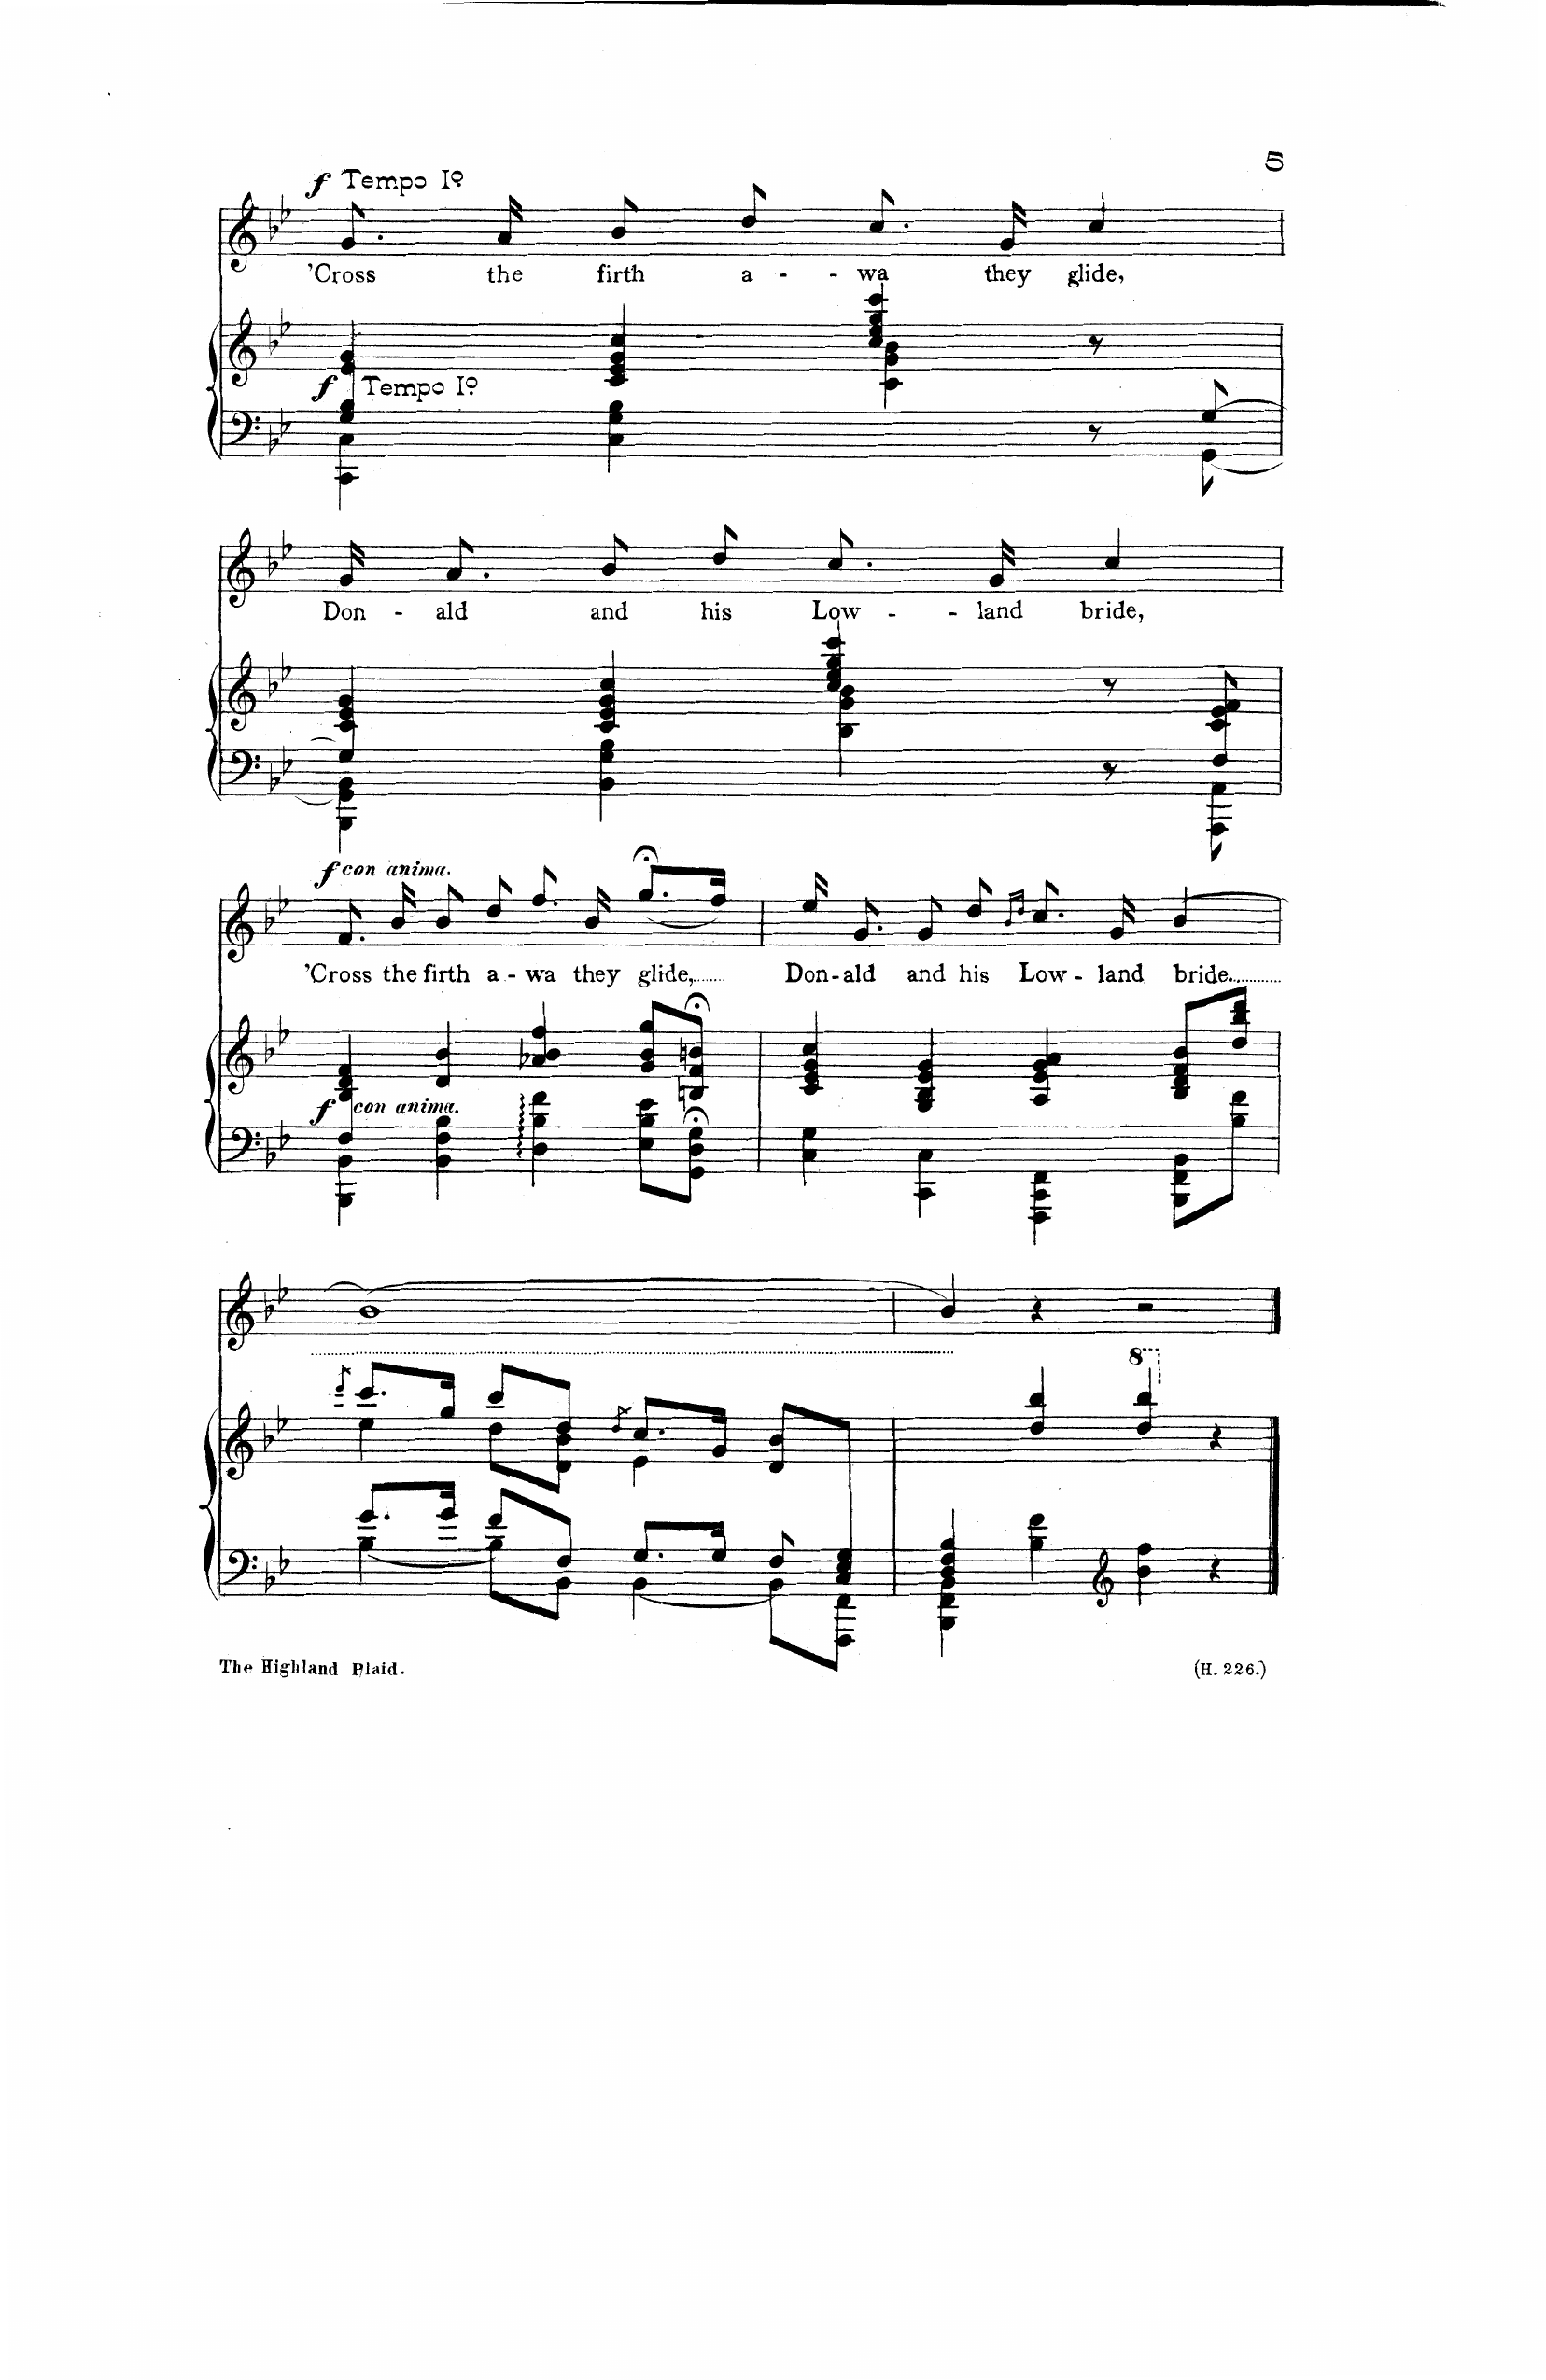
**kern	**kern	**dynam	**kern	**text	**dynam
*part2	*part2	*part2	*part1	*part1	*part1
*staff3	*staff2	*staff2/3	*staff1	*staff1	*staff1
*I"Piano	*	*	*I"Voice	*	*
*I'Pno	*	*	*	*	*
*clefF4	*clefG2	*	*clefG2	*	*
*k[b-e-]	*k[b-e-]	*	*k[b-e-]	*	*
*M4/4	*M4/4	*	*M4/4	*	*
*met(c)	*met(c)	*	*met(c)	*	*
=27	=27	=27	=27	=27	=27
*^	*^	*	*	*	*
*	*^	*	*^	*	*	*	*
!	!	!	!	!	!	!	!LO:TX:b:t=Tempo I	!	!
!	!	!	!	!	!	!	!LO:TX:a:t=Tempo I	!	!
!	!	!	!	!	!	!LO:DY:b	!	!	!
2..ryy	4G\ 4B-\	4CC\ 4C\	4e-/ 4g/	4ryy	2ryy	f	8.g/	Cross	.
.	.	.	.	.	.	.	16a/	the	.
.	2.ryy	4C\ 4G\ 4B-\	4c/ 4e-/ 4g/ 4cc/	4ryy	.	.	8b-/	firth	.
.	.	.	.	.	.	.	8dd/	a-	.
.	.	4ryy	4cc/ 4ee-/ 4gg/ 4ccc/	2ryy	4c\ 4g\ 4b-\	.	8.cc/	-way	.
.	.	.	.	.	.	.	16g/	they	.
.	.	8r	8r	.	4ryy	.	4cc\	glide,	.
[8G/	.	[<8GG\	8ryy	.	.	.	.	.	.
*	*v	*v	*	*	*	*	*	*	*
=28	=28	=28	=28	=28	=28	=28	=28	=28
4G\]	4BBB-\ 4GG\] 4BB-\	4c/ 4e-/ 4g/	4ryy	2ryy	.	16g/	Don-	.
.	.	.	.	.	.	8.a/	-ald	.
8ryy	4BB-\ 4G\ 4B-\	4c/ 4e-/ 4g/ 4cc/	4ryy	.	.	8b-/	and	.
.	.	.	.	.	.	8dd/	his	.
.	4ryy	4cc/ 4ee-/ 4gg/ 4ccc/	4ryy	4B-\ 4g\ 4b-\	.	8.cc/	Low-	.
.	.	.	.	.	.	16g/	-land	.
.	8r	8r	8ryy	4ryy	.	4cc/	bride,	.
8F\	8AAA\ 8AA\	8c/ 8e-/ 8f/	8ryy	.	.	.	.	.
*	*	*	*v	*v	*	*	*	*
=29	=29	=29	=29	=29	=29	=29	=29
!	!	!	!	!LO:DY:b	!	!	!
!	!	!	!	!LO:DY:n=1:b	!	!	!LO:DY:a
!	!	!	!	!	!	!	!LO:DY:n=1:a
4F\	4BBB-\ 4BB-\	4B-/ 4d/ 4f/	4ryy	f other-dynamics	8.f/	’Cross	f other-dynamics
.	.	.	.	.	16b-/	the	.
2.ryy	4BB-\ 4F\ 4B-\	4d/ 4b-/	4ryy	.	16b-/	firth	.
.	.	.	.	.	8.dd/	a-	.
.	4D\ 4B-\ 4f\	4a-X/ 4b-/ 4ff/	2ryy	.	8.ff/	-way	.
.	.	.	.	.	16b-/	they	.
.	8E-\ 8B-\ 8e-\L	8g/ 8b-/ 8gg/L	.	.	(8.gg;</L	glide,	.
.	8GG\;< 8D\;< 8G\;<J	8Bn/;< 8f/;< 8bn/;<J	.	.	.	.	.
.	.	.	.	.	16ff/Jk)	.	.
*v	*v	*	*	*	*	*	*
*	*v	*v	*	*	*	*
=30	=30	=30	=30	=30	=30
4C\ 4G\	4c/ 4e-/ 4g/ 4cc/	.	8.ee-/	Don-	.
.	.	.	16g/	-ald	.
4CC\ 4C\	4G/ 4B-/ 4e-/ 4g/	.	8g/	and	.
.	.	.	8dd/	his	.
.	.	.	16qb-/LL	.	.
.	.	.	16qdd/JJ	.	.
4FFF\ 4CC\ 4FF\	4A/ 4e-/ 4g/ 4a/	.	8.cc/	Low-	.
.	.	.	16g/	-land	.
8BBB-/ 8FF/ 8BB-/L	8B-/ 8d/ 8f/ 8b-/L	.	[4b-/	bride.	.
8B-/ 8f/J	8dd/ 8bb-/ 8ddd/J	.	.	.	.
=31	=31	=31	=31	=31	=31
.	8qddd/	.	.	.	.
*^	*^	*	*	*	*
*	*^	*	*	*	*	*	*
2..ryy	8.g/L	[4B-\	8.ccc/L	4ee-\	.	1b-_	.	.
.	16g/Jk	.	16gg/Jk	.	.	.	.	.
.	8f/L	8B-\L]	8bb-/L	8dd\L	.	.	.	.
.	8F/J	8BB-\J	8dd/J	8d\ 8b-\J	.	.	.	.
.	.	.	8qdd/	.	.	.	.	.
.	8.G/L	[4BB-\	8.cc/L	4e-\	.	.	.	.
.	16G/Jk	.	16g/Jk	.	.	.	.	.
.	8F/	8BB-\L]	8d/ 8b-/L	4ryy	.	.	.	.
8C/ 8E-/ 8G/J	8ryy	8FFF\ 8FF\J	8ryy	.	.	.	.	.
*	*v	*v	*	*	*	*	*	*
=32	=32	=32	=32	=32	=32	=32	=32
4D/ 4F/ 4B-/	4BBB-\ 4FF\ 4BB-\	4ryy	1ryy	.	4b-\]	.	.
2.ryy	4B-\ 4f\	4dd/ 4bb-/	.	.	4r	.	.
*clefG2	*	*	*	*	*	*	*
*	*	*8va	*	*	*	*	*
.	4b-\ 4ff\	4ddd/ 4bbb-/	.	.	2r	.	.
*	*	*X8va	*	*	*	*	*
.	4r	4r	.	.	.	.	.
*v	*v	*	*	*	*	*	*
*	*v	*v	*	*	*	*
==	==	==	==	==	==
*-	*-	*-	*-	*-	*-
